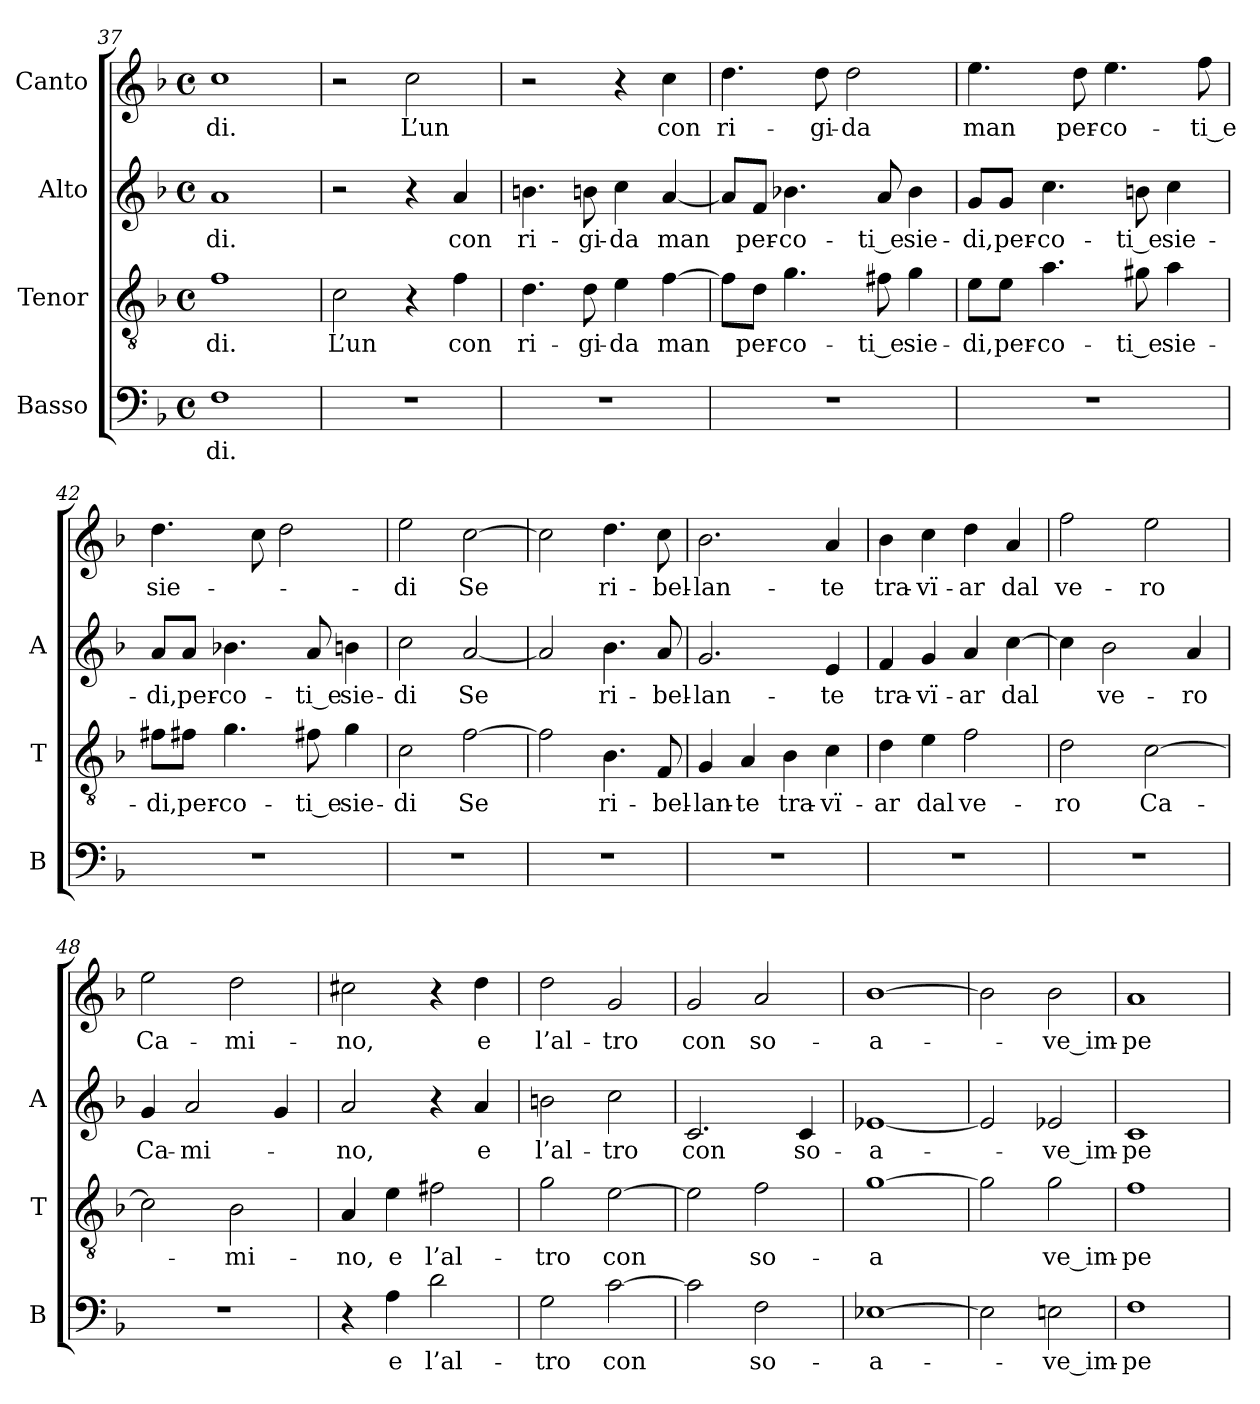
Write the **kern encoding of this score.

**kern	**text	**kern	**text	**kern	**text	**kern	**text
*part4	*part4	*part3	*part3	*part2	*part2	*part1	*part1
*staff4	*staff4	*staff3	*staff3	*staff2	*staff2	*staff1	*staff1
*I"Basso	*	*I"Tenor	*	*I"Alto	*	*I"Canto	*
*I'B	*	*I'T	*	*I'A	*	*	*
*clefF4	*	*clefGv2	*	*clefG2	*	*clefG2	*
*k[b-]	*	*k[b-]	*	*k[b-]	*	*k[b-]	*
*F:	*	*F:	*	*F:	*	*F:	*
*M4/4	*	*M4/4	*	*M4/4	*	*M4/4	*
*met(c)	*	*met(c)	*	*met(c)	*	*met(c)	*
=37	=37	=37	=37	=37	=37	=37	=37
1F	-di.	1f	-di.	1a	-di.	1cc	-di.
=38	=38	=38	=38	=38	=38	=38	=38
1r	.	2c	-L’un	2r	.	2r	.
.	.	4r	.	4r	.	2cc	-L’un
.	.	4f	-con	4a	-con	.	.
=39	=39	=39	=39	=39	=39	=39	=39
1r	.	4.d	ri-	4.bn	ri-	2r	.
.	.	8d	gi-	8bn	gi-	.	.
.	.	4e	-da	4cc	-da	4r	.
.	.	[4f	-man	[4a	-man	4cc	-con
=40	=40	=40	=40	=40	=40	=40	=40
1r	.	8f\L]	.	8a/L]	.	4.dd	ri-
.	.	8d\J	per-	8f/J	per-	.	.
.	.	4.g	co-	4.b-X	co-	.	.
.	.	.	.	.	.	8dd	gi-
.	.	.	.	.	.	2dd	-da
.	.	8f#X	-ti_e	8a	-ti_e	.	.
.	.	4g	sie-	4b-	sie-	.	.
=41	=41	=41	=41	=41	=41	=41	=41
1r	.	8e\L	-di,	8g/L	-di,	4.ee	-man
.	.	8e\J	per-	8g/J	per-	.	.
.	.	4.a	co-	4.cc	co-	.	.
.	.	.	.	.	.	8dd	per-
.	.	.	.	.	.	4.ee	co-
.	.	8g#X	-ti_e	8bn	-ti_e	.	.
.	.	4a	sie-	4cc	sie-	.	.
.	.	.	.	.	.	8ff	-ti_e
!!LO:PB:g=z
=42	=42	=42	=42	=42	=42	=42	=42
1r	.	8f#X\L	-di,	8a/L	-di,	4.dd	sie-
.	.	8f#X\J	per-	8a/J	per-	.	.
.	.	4.g	co-	4.b-X	co-	.	.
.	.	.	.	.	.	8cc	.
.	.	.	.	.	.	2dd	.
.	.	8f#X	-ti_e	8a	-ti_e	.	.
.	.	4g	sie-	4bn	sie-	.	.
=43	=43	=43	=43	=43	=43	=43	=43
1r	.	2c	-di	2cc	-di	2ee	-di
.	.	[2f	-Se	[2a	-Se	[2cc	-Se
=44	=44	=44	=44	=44	=44	=44	=44
1r	.	2f]	.	2a]	.	2cc]	.
.	.	4.B-	ri-	4.b-	ri-	4.dd	ri-
.	.	8F	bel-	8a	bel-	8cc	bel-
=45	=45	=45	=45	=45	=45	=45	=45
1r	.	4G	lan-	2.g	lan-	2.b-	lan-
.	.	4A	-te	.	.	.	.
.	.	4B-	tra-	.	.	.	.
.	.	4c	vï-	4e	-te	4a	-te
=46	=46	=46	=46	=46	=46	=46	=46
1r	.	4d	-ar	4f	tra-	4b-	tra-
.	.	4e	-dal	4g	vï-	4cc	vï-
.	.	2f	ve-	4a	-ar	4dd	-ar
.	.	.	.	[4cc	-dal	4a	-dal
=47	=47	=47	=47	=47	=47	=47	=47
1r	.	2d	-ro	4cc]	.	2ff	ve-
.	.	.	.	2b-	ve-	.	.
.	.	[2c	Ca-	.	.	2ee	-ro
.	.	.	.	4a	-ro	.	.
=48	=48	=48	=48	=48	=48	=48	=48
1r	.	2c]	.	4g	Ca-	2ee	Ca-
.	.	.	.	2a	mi-	.	.
.	.	2B-	mi-	.	.	2dd	mi-
.	.	.	.	4g	.	.	.
=49	=49	=49	=49	=49	=49	=49	=49
4r	.	4A	-no,	2a	-no,	2cc#X	-no,
4A	-e	4e	-e	.	.	.	.
2d	l’al-	2f#X	l’al-	4r	.	4r	.
.	.	.	.	4a	-e	4dd	-e
=50	=50	=50	=50	=50	=50	=50	=50
2G	-tro	2g	-tro	2bn	l’al-	2dd	l’al-
[2c	-con	[2e	-con	2cc	-tro	2g	-tro
=51	=51	=51	=51	=51	=51	=51	=51
2c]	.	2e]	.	2.c	-con	2g	-con
2F	so-	2f	so-	.	.	2a	so-
.	.	.	.	4c	so-	.	.
=52	=52	=52	=52	=52	=52	=52	=52
[1E-X	a-	[1g	-a	[1e-X	a-	[1b-	a-
=53	=53	=53	=53	=53	=53	=53	=53
2E-]	.	2g]	.	2e-]	.	2b-]	.
2E	ve_im-	2g	ve_im-	2e-X	ve_im-	2b-	ve_im-
=54	=54	=54	=54	=54	=54	=54	=54
1F	pe-	1f	pe-	1c	pe-	1a	pe-
=	=	=	=	=	=	=	=
*-	*-	*-	*-	*-	*-	*-	*-
